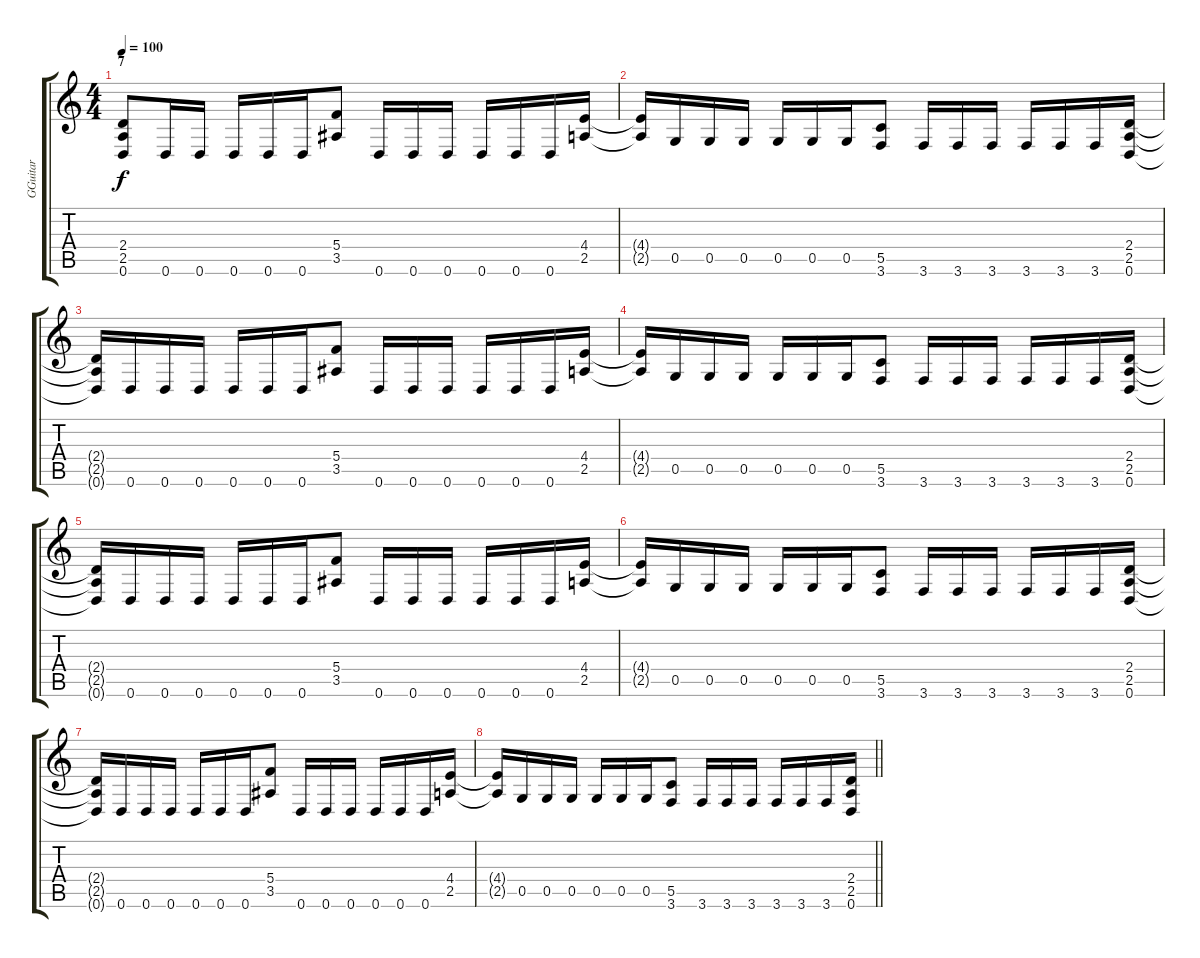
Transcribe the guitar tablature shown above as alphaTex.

\track ("GGuitar" "GGuitar") {instrument distortionguitar}
\staff {score tabs}
\tuning (D4 A3 F3 C3 G2 D2) {hide}
\ts (4 4)
\section ("" "7")
\tempo 100
\clef g2
\ks c
(2.4 2.5 0.6).8{dy f} 0.6.16 0.6.16 0.6.16 0.6.16 0.6.16 (5.4 3.5).8 0.6.16 0.6.16 0.6.16 0.6.16 0.6.16 0.6.16 (4.4 2.5).16 |
(4.4{t} 2.5{t}).16 0.5.16 0.5.16 0.5.16 0.5.16 0.5.16 0.5.16 (5.5 3.6).8 3.6.16 3.6.16 3.6.16 3.6.16 3.6.16 3.6.16 (2.4 2.5 0.6).16 |
(2.4{t} 2.5{t} 0.6{t}).16 0.6.16 0.6.16 0.6.16 0.6.16 0.6.16 0.6.16 (5.4 3.5).8 0.6.16 0.6.16 0.6.16 0.6.16 0.6.16 0.6.16 (4.4 2.5).16 |
(4.4{t} 2.5{t}).16 0.5.16 0.5.16 0.5.16 0.5.16 0.5.16 0.5.16 (5.5 3.6).8 3.6.16 3.6.16 3.6.16 3.6.16 3.6.16 3.6.16 (2.4 2.5 0.6).16 |
(2.4{t} 2.5{t} 0.6{t}).16 0.6.16 0.6.16 0.6.16 0.6.16 0.6.16 0.6.16 (5.4 3.5).8 0.6.16 0.6.16 0.6.16 0.6.16 0.6.16 0.6.16 (4.4 2.5).16 |
(4.4{t} 2.5{t}).16 0.5.16 0.5.16 0.5.16 0.5.16 0.5.16 0.5.16 (5.5 3.6).8 3.6.16 3.6.16 3.6.16 3.6.16 3.6.16 3.6.16 (2.4 2.5 0.6).16 |
(2.4{t} 2.5{t} 0.6{t}).16 0.6.16 0.6.16 0.6.16 0.6.16 0.6.16 0.6.16 (5.4 3.5).8 0.6.16 0.6.16 0.6.16 0.6.16 0.6.16 0.6.16 (4.4 2.5).16 |
\barLineRight lightlight
(4.4{t} 2.5{t}).16 0.5.16 0.5.16 0.5.16 0.5.16 0.5.16 0.5.16 (5.5 3.6).8 3.6.16 3.6.16 3.6.16 3.6.16 3.6.16 3.6.16 (2.4 2.5 0.6).16
